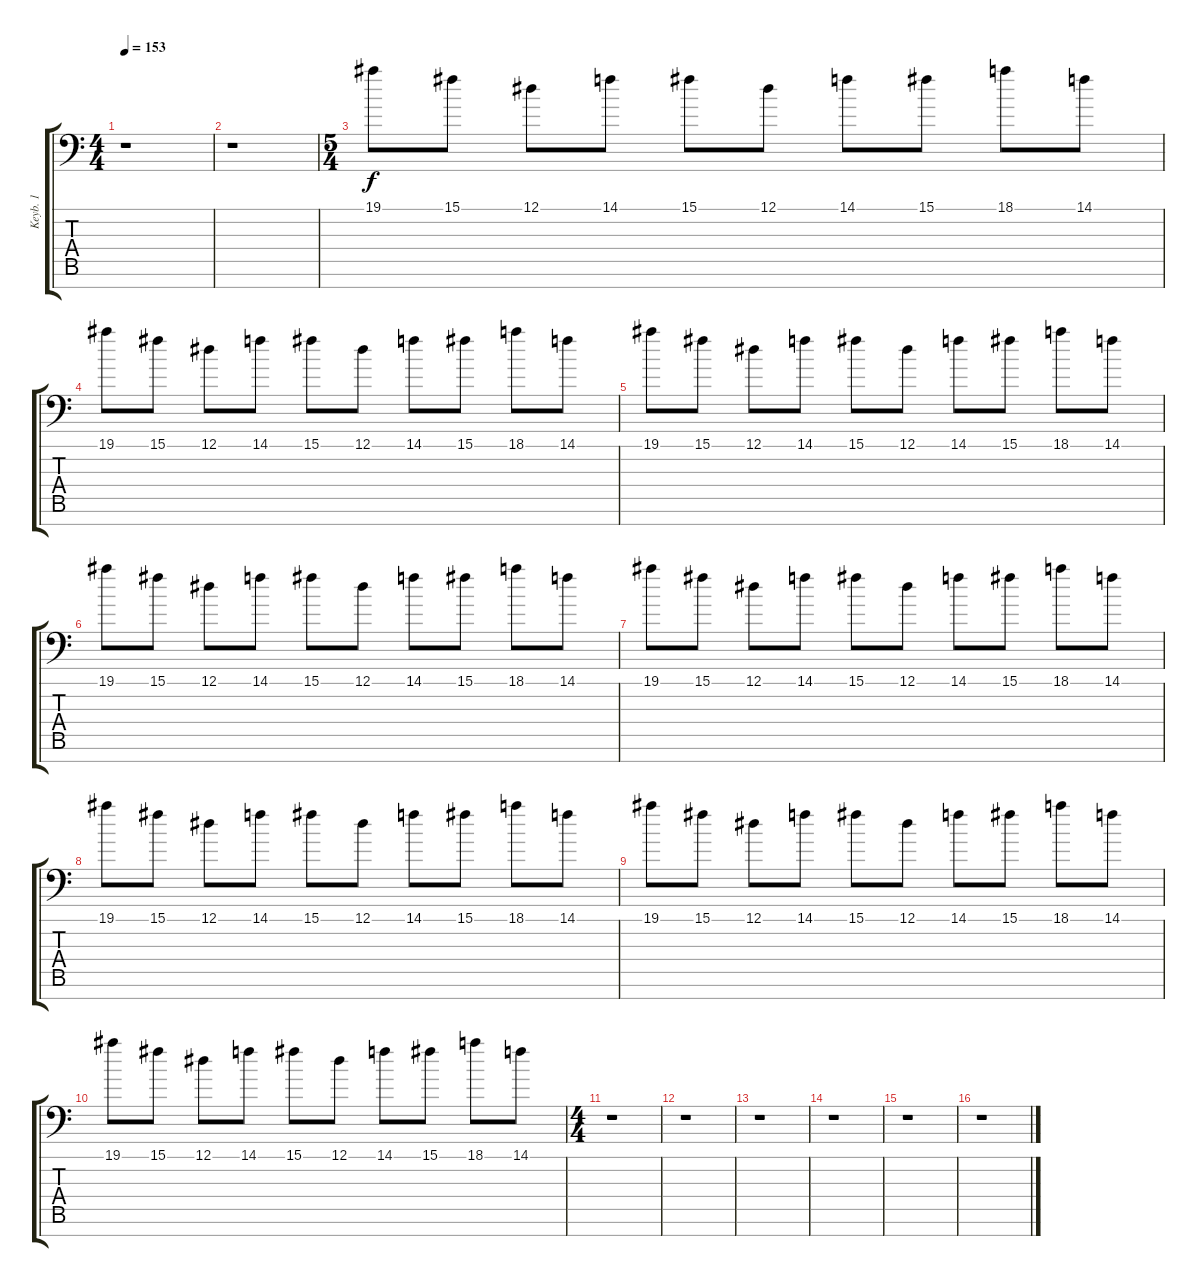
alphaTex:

\track ("Keyb. 1" "Keyb. 1") {instrument rockorgan}
\staff {score tabs}
\tuning (Eb4 Bb3 Gb3 Db3 Ab2 Eb2 Bb1) {hide}
\ts (4 4)
\tempo 153
\clef f4
\ks c
r.1{dy f} |
r.1 |
\ts (5 4)
19.1.8{instrument celesta} 15.1.8 12.1.8 14.1.8 15.1.8 12.1.8 14.1.8 15.1.8 18.1.8 14.1.8 |
19.1.8 15.1.8 12.1.8 14.1.8 15.1.8 12.1.8 14.1.8 15.1.8 18.1.8 14.1.8 |
19.1.8 15.1.8 12.1.8 14.1.8 15.1.8 12.1.8 14.1.8 15.1.8 18.1.8 14.1.8 |
19.1.8 15.1.8 12.1.8 14.1.8 15.1.8 12.1.8 14.1.8 15.1.8 18.1.8 14.1.8 |
19.1.8 15.1.8 12.1.8 14.1.8 15.1.8 12.1.8 14.1.8 15.1.8 18.1.8 14.1.8 |
19.1.8 15.1.8 12.1.8 14.1.8 15.1.8 12.1.8 14.1.8 15.1.8 18.1.8 14.1.8 |
19.1.8 15.1.8 12.1.8 14.1.8 15.1.8 12.1.8 14.1.8 15.1.8 18.1.8 14.1.8 |
19.1.8 15.1.8 12.1.8 14.1.8 15.1.8 12.1.8 14.1.8 15.1.8 18.1.8 14.1.8 |
\ts (4 4)
r.1{instrument rockorgan} |
r.1 |
r.1 |
r.1 |
r.1 |
r.1
